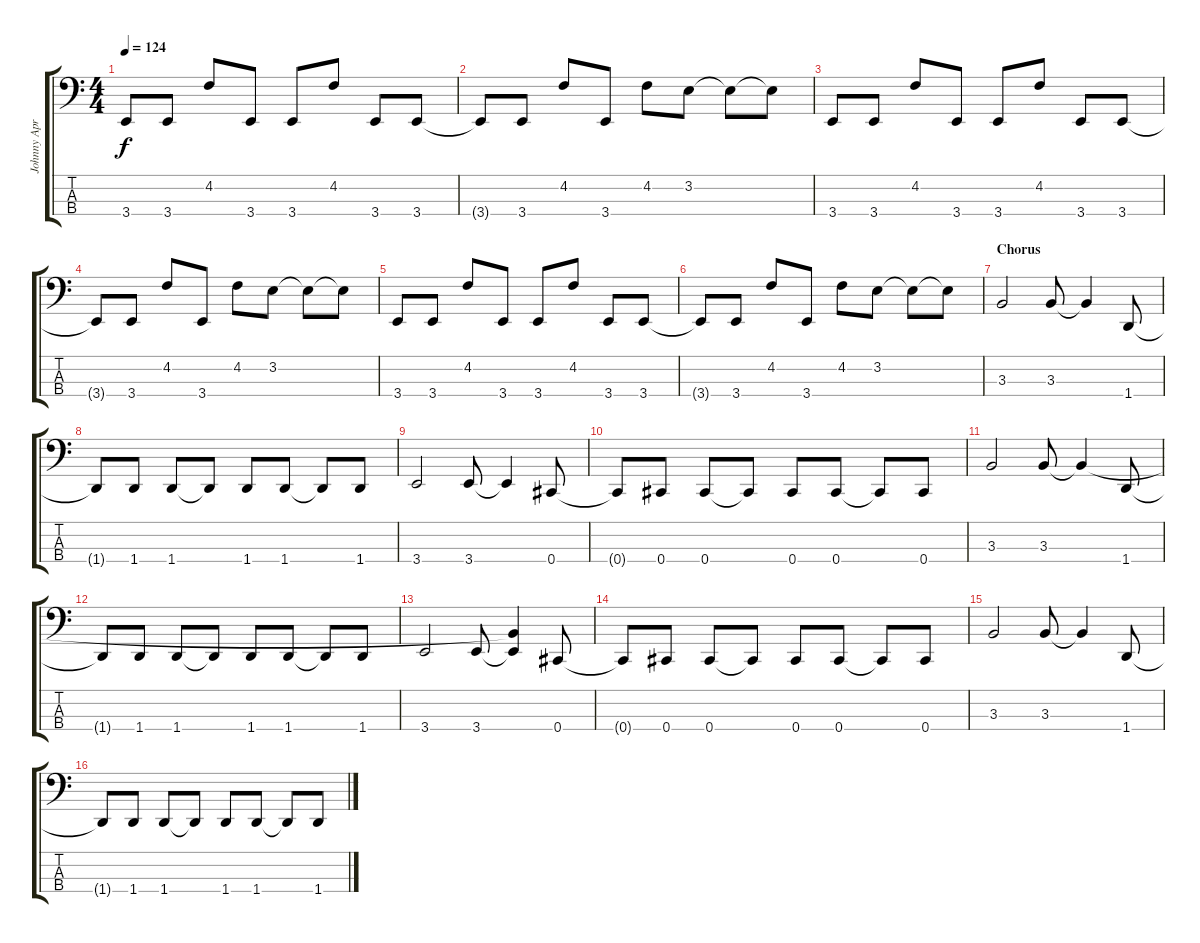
\track ("Johnny April - Bass" "Johnny Apr") {instrument electricbassfinger}
\staff {score tabs}
\tuning (Gb2 Db2 Ab1 Db1) {hide}
\ts (4 4)
\tempo 124
\clef f4
\ks c
3.4.8{dy f} 3.4.8 4.2.8 3.4.8 3.4.8 4.2.8 3.4.8 3.4.8 |
3.4{t}.8 3.4.8 4.2.8 3.4.8 4.2.8 3.2.8 3.2{t}.8 3.2{t}.8 |
3.4.8 3.4.8 4.2.8 3.4.8 3.4.8 4.2.8 3.4.8 3.4.8 |
3.4{t}.8 3.4.8 4.2.8 3.4.8 4.2.8 3.2.8 3.2{t}.8 3.2{t}.8 |
3.4.8 3.4.8 4.2.8 3.4.8 3.4.8 4.2.8 3.4.8 3.4.8 |
3.4{t}.8 3.4.8 4.2.8 3.4.8 4.2.8 3.2.8 3.2{t}.8 3.2{t}.8 |
\section ("" "Chorus")
3.3.2 3.3.8 3.3{t}.4 1.4.8 |
1.4{t}.8 1.4.8 1.4.8 1.4{t}.8 1.4.8 1.4.8 1.4{t}.8 1.4.8 |
3.4.2 3.4.8 3.4{t}.4 0.4.8 |
0.4{t}.8 0.4.8 0.4.8 0.4{t}.8 0.4.8 0.4.8 0.4{t}.8 0.4.8 |
3.3.2 3.3.8 3.3{t}.4 1.4.8 |
1.4{t}.8 1.4.8 1.4.8 1.4{t}.8 1.4.8 1.4.8 1.4{t}.8 1.4.8 |
3.4.2 3.4.8 (3.3{t} 3.4{t}).4 0.4.8 |
0.4{t}.8 0.4.8 0.4.8 0.4{t}.8 0.4.8 0.4.8 0.4{t}.8 0.4.8 |
\section ("" "")
3.3.2 3.3.8 3.3{t}.4 1.4.8 |
1.4{t}.8 1.4.8 1.4.8 1.4{t}.8 1.4.8 1.4.8 1.4{t}.8 1.4.8
